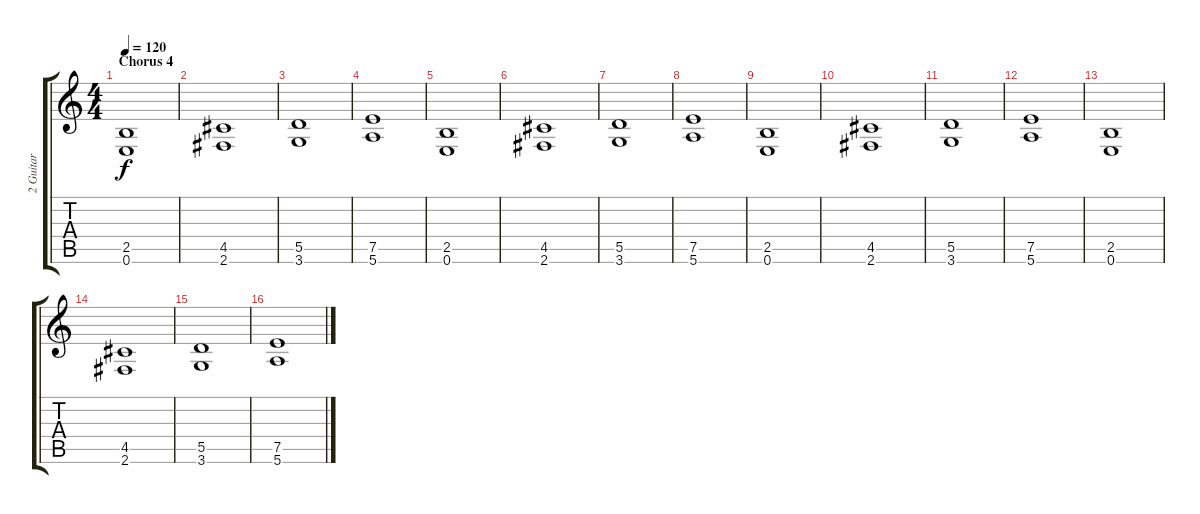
\track ("2 Guitar" "2 Guitar") {instrument distortionguitar}
\staff {score tabs}
\tuning (E4 B3 G3 D3 A2 E2) {hide}
\ts (4 4)
\section ("" "Chorus 4")
\tempo 120
\clef g2
\ks c
(2.5 0.6).1{dy f} |
(4.5 2.6).1 |
(5.5 3.6).1 |
(7.5 5.6).1 |
(2.5 0.6).1 |
(4.5 2.6).1 |
(5.5 3.6).1 |
(7.5 5.6).1 |
(2.5 0.6).1 |
(4.5 2.6).1 |
(5.5 3.6).1 |
(7.5 5.6).1 |
(2.5 0.6).1 |
(4.5 2.6).1 |
(5.5 3.6).1 |
(7.5 5.6).1
